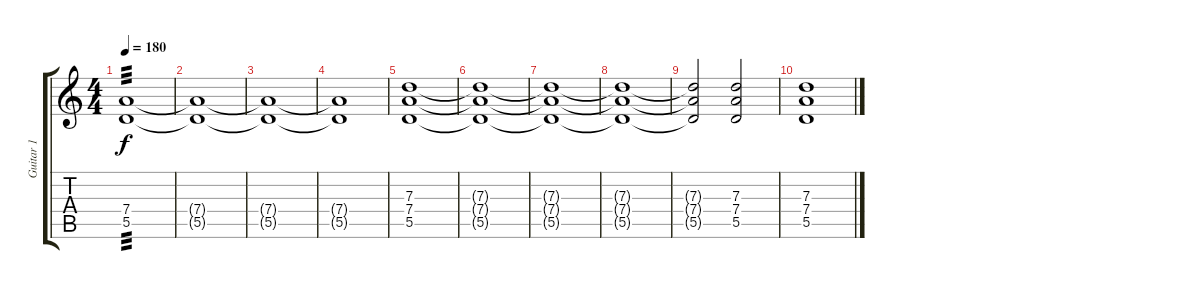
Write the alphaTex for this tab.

\track ("Guitar 1" "Guitar 1") {instrument distortionguitar}
\staff {score tabs}
\tuning (E4 B3 G3 D3 A2 E2) {hide}
\ts (4 4)
\tempo 180
\clef g2
\ks c
(7.4 5.5).1{tp 3 dy f} |
(7.4{t} 5.5{t}).1 |
(7.4{t} 5.5{t}).1 |
(7.4{t} 5.5{t}).1 |
(7.3 7.4 5.5).1 |
(7.3{t} 7.4{t} 5.5{t}).1 |
(7.3{t} 7.4{t} 5.5{t}).1 |
(7.3{t} 7.4{t} 5.5{t}).1 |
(7.3{t} 7.4{t} 5.5{t}).2 (7.3 7.4 5.5).2 |
(7.3 7.4 5.5).1
